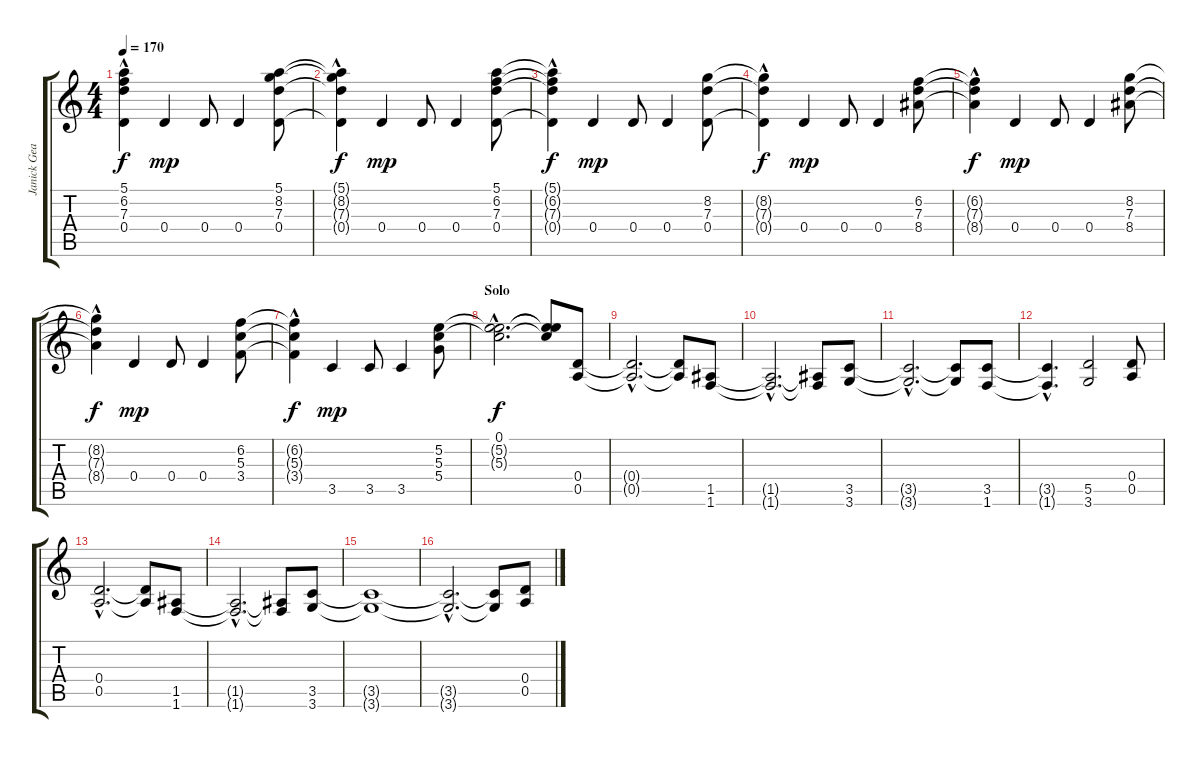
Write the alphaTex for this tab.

\track ("Janick Gears" "Janick Gea") {instrument distortionguitar}
\staff {score tabs}
\tuning (E4 B3 G3 D3 A2 E2) {hide}
\ts (4 4)
\tempo 170
\clef g2
\ks c
(5.1{hac t} 6.2{hac t} 7.3{hac t} 0.4{t}).4{dy f} 0.4.4{dy mp} 0.4.8 0.4.4 (5.1 8.2 7.3 0.4).8 |
(5.1{hac t} 8.2{hac t} 7.3{hac t} 0.4{t}).4{dy f} 0.4.4{dy mp} 0.4.8 0.4.4 (5.1 6.2 7.3 0.4).8 |
(5.1{hac t} 6.2{hac t} 7.3{hac t} 0.4{t}).4{dy f} 0.4.4{dy mp} 0.4.8 0.4.4 (8.2 7.3 0.4).8 |
(8.2{hac t} 7.3{t} 0.4{t}).4{dy f} 0.4.4{dy mp} 0.4.8 0.4.4 (6.2 7.3 8.4).8 |
(6.2{hac t} 7.3{t} 8.4{t}).4{dy f} 0.4.4{dy mp} 0.4.8 0.4.4 (8.2 7.3 8.4).8 |
(8.2{hac t} 7.3{t} 8.4{t}).4{dy f} 0.4.4{dy mp} 0.4.8 0.4.4 (6.2 5.3 3.4).8 |
(6.2{hac t} 5.3{t} 3.4{hac t}).4{dy f} 3.5.4{dy mp} 3.5.8 3.5.4 (5.2 5.3 5.4).8 |
\section ("" "Solo")
(0.1{hac} 5.2{hac t} 5.3{hac t}).2{d dy f volume 16} (0.1{t} 5.2{t} 5.3{t}).8 (0.4 0.5).8 |
(0.4{hac t} 0.5{hac t}).2{d} (0.4{t} 0.5{t}).8 (1.5 1.6).8 |
(1.5{hac t} 1.6{hac t}).2{d} (1.5{t} 1.6{t}).8 (3.5 3.6).8 |
(3.5{hac t} 3.6{hac t}).2{d} (3.5{t} 3.6{t}).8 (3.5 1.6).8 |
(3.5{hac t} 1.6{hac t}).4{d} (5.5 3.6).2 (0.4 0.5).8 |
(0.4{hac} 0.5{hac}).2{d} (0.4{t} 0.5{t}).8 (1.5 1.6).8 |
(1.5{hac t} 1.6{hac t}).2{d} (1.5{t} 1.6{t}).8 (3.5 3.6).8 |
(3.5{t} 3.6{t}).1 |
(3.5{hac t} 3.6{hac t}).2{d} (3.5{t} 3.6{t}).8 (0.4 0.5).8
